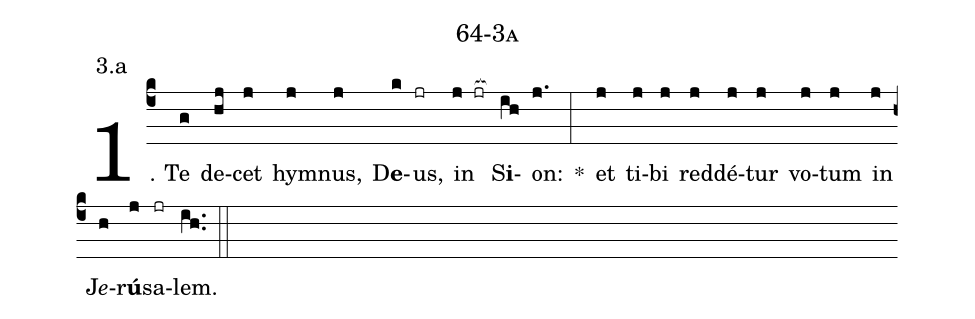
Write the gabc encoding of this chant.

name: 64-3a;
annotation: 3.a;
%%
(c4)1. Te(g) de(hj)cet(j) hym(j)nus,(j) D<b>e</b>(k)us,(jr) in(j jr[ocb:1{]) S<b>i</b>(ih[ocb:0}])on:(j.) *(:) et(j) ti(j)bi(j) red(j)dé(j)tur(j) vo(j)tum(j) in(j) J<i>e</i>(h)r<b>ú</b>(j)sa(jr)lem.(ih..) (::)
